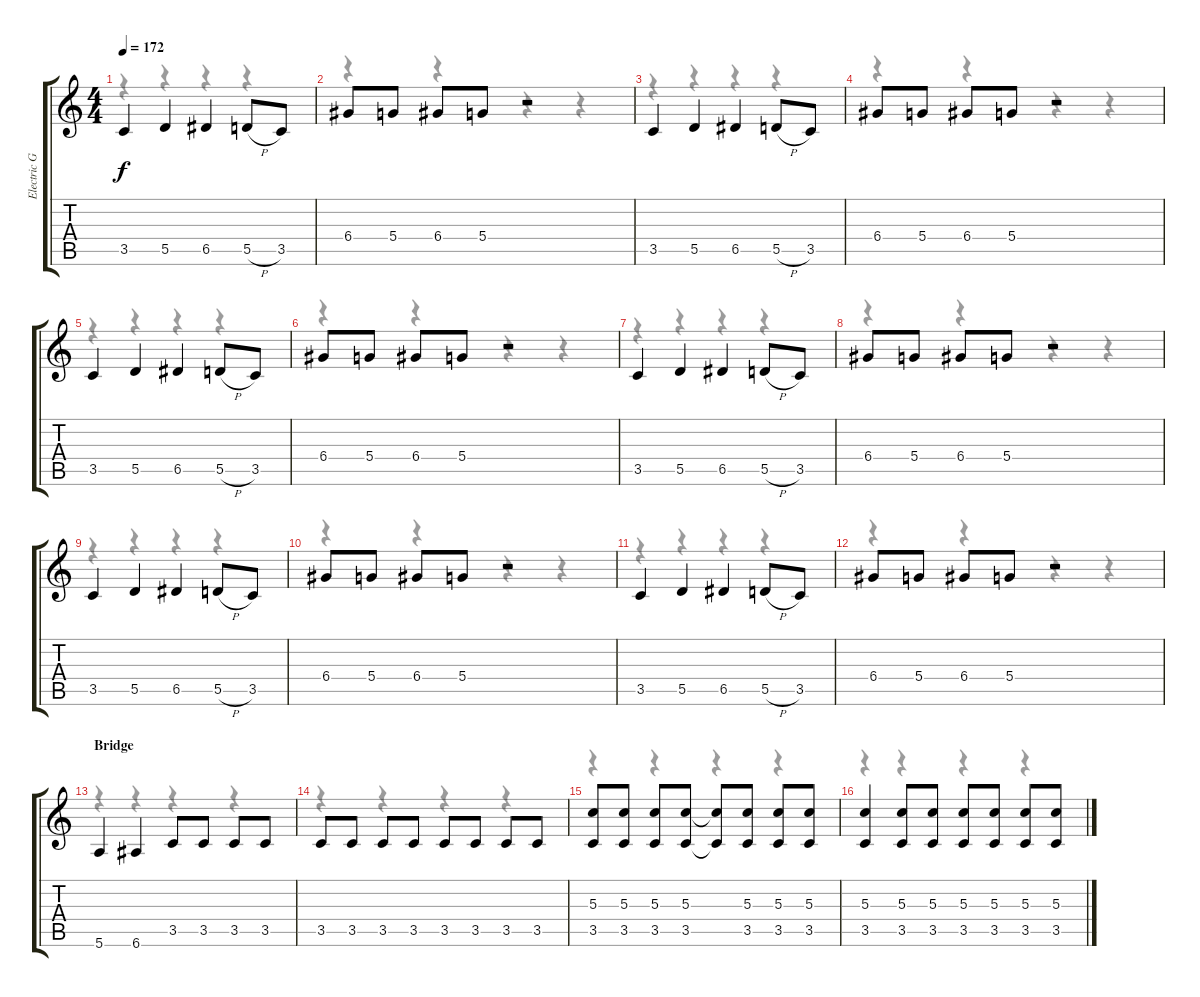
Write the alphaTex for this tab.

\track ("Electric Guitar II" "Electric G") {instrument overdrivenguitar}
\staff {score tabs}
\tuning (E4 B3 G3 D3 A2 E2) {hide}
\voice
\ts (4 4)
\tempo 172
\clef g2
\ks c
3.5.4{dy f} 5.5.4 6.5.4 5.5{h}.8 3.5.8 |
6.4.8 5.4.8 6.4.8 5.4.8 r.2 |
3.5.4 5.5.4 6.5.4 5.5{h}.8 3.5.8 |
6.4.8 5.4.8 6.4.8 5.4.8 r.2 |
3.5.4 5.5.4 6.5.4 5.5{h}.8 3.5.8 |
6.4.8 5.4.8 6.4.8 5.4.8 r.2 |
3.5.4 5.5.4 6.5.4 5.5{h}.8 3.5.8 |
6.4.8 5.4.8 6.4.8 5.4.8 r.2 |
3.5.4 5.5.4 6.5.4 5.5{h}.8 3.5.8 |
6.4.8 5.4.8 6.4.8 5.4.8 r.2 |
3.5.4 5.5.4 6.5.4 5.5{h}.8 3.5.8 |
6.4.8 5.4.8 6.4.8 5.4.8 r.2 |
\section ("" "Bridge")
5.6.4 6.6.4 3.5.8 3.5.8 3.5.8 3.5.8 |
3.5.8 3.5.8 3.5.8 3.5.8 3.5.8 3.5.8 3.5.8 3.5.8 |
(5.3 3.5).8 (5.3 3.5).8 (5.3 3.5).8 (5.3 3.5).8 (5.3{t} 3.5{t}).8 (5.3 3.5).8 (5.3 3.5).8 (5.3 3.5).8 |
(5.3 3.5).4 (5.3 3.5).8 (5.3 3.5).8 (5.3 3.5).8 (5.3 3.5).8 (5.3 3.5).8 (5.3 3.5).8
\voice
\clef g2
\ottava regular
\simile none
\ks c
r.4{dy f} r.4 r.4 r.4 |
r.4 r.4 r.4 r.4 |
r.4 r.4 r.4 r.4 |
r.4 r.4 r.4 r.4 |
r.4 r.4 r.4 r.4 |
r.4 r.4 r.4 r.4 |
r.4 r.4 r.4 r.4 |
r.4 r.4 r.4 r.4 |
r.4 r.4 r.4 r.4 |
r.4 r.4 r.4 r.4 |
r.4 r.4 r.4 r.4 |
r.4 r.4 r.4 r.4 |
r.4 r.4 r.4 r.4 |
r.4 r.4 r.4 r.4 |
r.4 r.4 r.4 r.4 |
r.4 r.4 r.4 r.4
